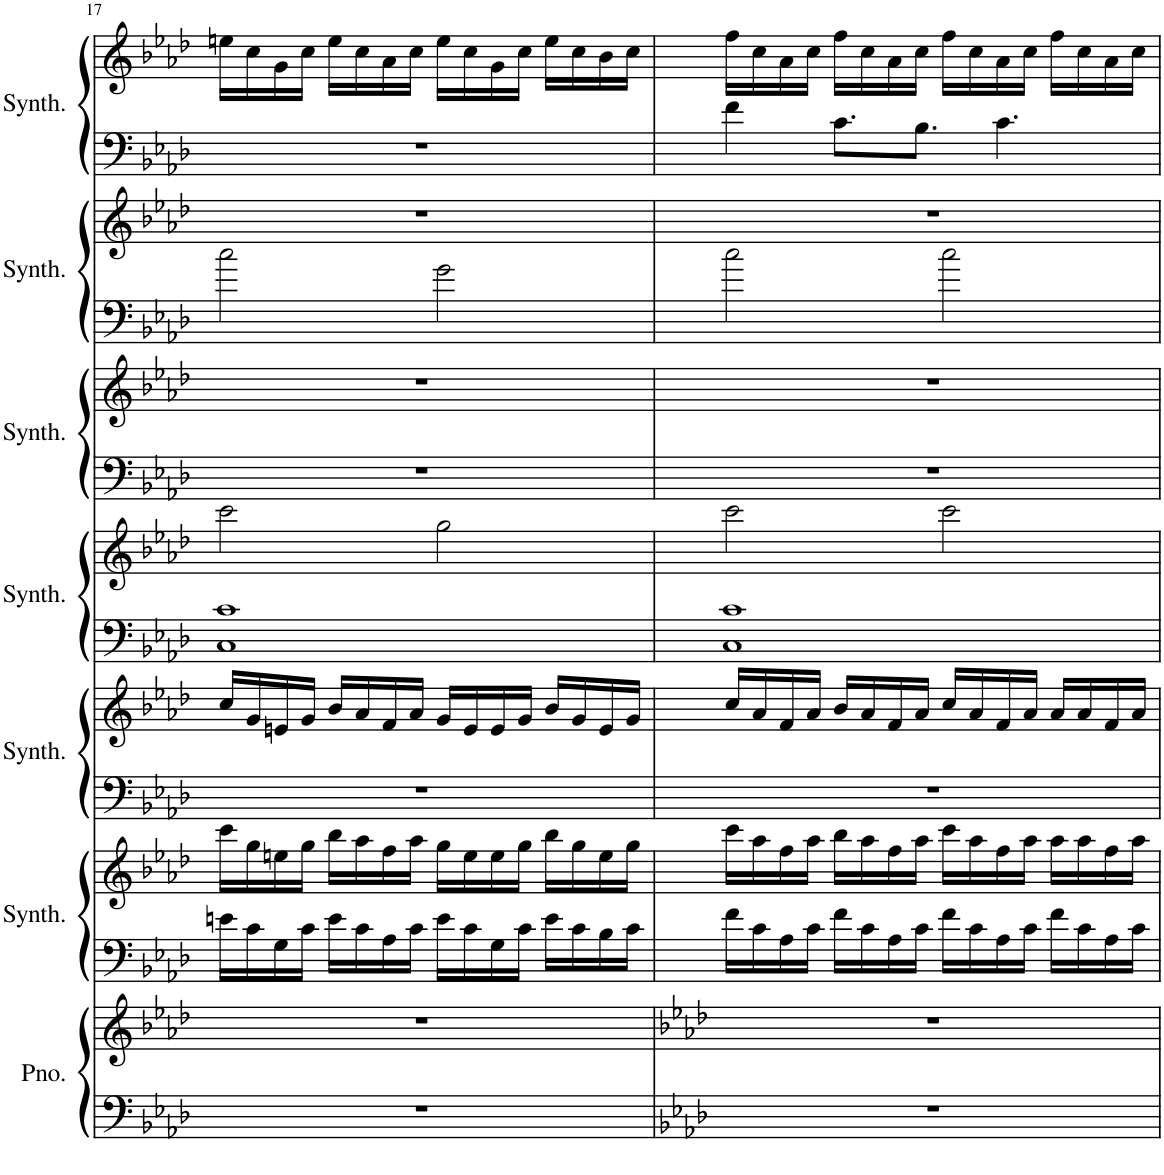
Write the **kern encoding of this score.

**kern	**kern	**kern	**kern	**kern	**kern	**kern	**kern	**kern	**kern	**kern	**kern	**kern	**kern
*part7	*part7	*part6	*part6	*part5	*part5	*part4	*part4	*part3	*part3	*part2	*part2	*part1	*part1
*staff14	*staff13	*staff12	*staff11	*staff10	*staff9	*staff8	*staff7	*staff6	*staff5	*staff4	*staff3	*staff2	*staff1
*I"Piano	*	*I"Saw Synthesizer	*	*I"Square Synthesizer	*	*I"Metallic Synthesizer	*	*I"Poly Synthesizer	*	*I"New Age Synthesizer	*	*I"Saw Synthesizer	*
*I'Pno.	*	*I'Synth.	*	*I'Synth.	*	*I'Synth.	*	*I'Synth.	*	*I'Synth.	*	*I'Synth.	*
!!LO:PB:g=z
*clefF4	*clefG2	*clefF4	*clefG2	*clefF4	*clefG2	*clefF4	*clefG2	*clefF4	*clefG2	*clefF4	*clefG2	*clefF4	*clefG2
*k[b-e-a-d-]	*k[b-e-a-d-]	*k[b-e-a-d-]	*k[b-e-a-d-]	*k[b-e-a-d-]	*k[b-e-a-d-]	*k[b-e-a-d-]	*k[b-e-a-d-]	*k[b-e-a-d-]	*k[b-e-a-d-]	*k[b-e-a-d-]	*k[b-e-a-d-]	*k[b-e-a-d-]	*k[b-e-a-d-]
*M4/4	*M4/4	*M4/4	*M4/4	*M4/4	*M4/4	*M4/4	*M4/4	*M4/4	*M4/4	*M4/4	*M4/4	*M4/4	*M4/4
=17	=17	=17	=17	=17	=17	=17	=17	=17	=17	=17	=17	=17	=17
1r	1r	16en\LL	16ccc\LL	1r	16cc/LL	1C 1c	2ccc\	1r	1r	2cc\	1r	1r	16een\LL
.	.	16c\	16gg\	.	16g/	.	.	.	.	.	.	.	16cc\
.	.	16G\	16een\	.	16en/	.	.	.	.	.	.	.	16g\
.	.	16c\JJ	16gg\JJ	.	16g/JJ	.	.	.	.	.	.	.	16cc\JJ
.	.	16e\LL	16bb-\LL	.	16b-/LL	.	.	.	.	.	.	.	16ee\LL
.	.	16c\	16aa-\	.	16a-/	.	.	.	.	.	.	.	16cc\
.	.	16A-\	16ff\	.	16f/	.	.	.	.	.	.	.	16a-\
.	.	16c\JJ	16aa-\JJ	.	16a-/JJ	.	.	.	.	.	.	.	16cc\JJ
.	.	16e\LL	16gg\LL	.	16g/LL	.	2gg\	.	.	2g\	.	.	16ee\LL
.	.	16c\	16ee\	.	16e/	.	.	.	.	.	.	.	16cc\
.	.	16G\	16ee\	.	16e/	.	.	.	.	.	.	.	16g\
.	.	16c\JJ	16gg\JJ	.	16g/JJ	.	.	.	.	.	.	.	16cc\JJ
.	.	16e\LL	16bb-\LL	.	16b-/LL	.	.	.	.	.	.	.	16ee\LL
.	.	16c\	16gg\	.	16g/	.	.	.	.	.	.	.	16cc\
.	.	16B-\	16ee\	.	16e/	.	.	.	.	.	.	.	16b-\
.	.	16c\JJ	16gg\JJ	.	16g/JJ	.	.	.	.	.	.	.	16cc\JJ
=18	=18	=18	=18	=18	=18	=18	=18	=18	=18	=18	=18	=18	=18
*k[b-e-a-d-]	*k[b-e-a-d-]	*	*	*	*	*	*	*	*	*	*	*	*
1r	1r	16f\LL	16ccc\LL	1r	16cc/LL	1C 1c	2ccc\	1r	1r	2cc\	1r	4f\	16ff\LL
.	.	16c\	16aa-\	.	16a-/	.	.	.	.	.	.	.	16cc\
.	.	16A-\	16ff\	.	16f/	.	.	.	.	.	.	.	16a-\
.	.	16c\JJ	16aa-\JJ	.	16a-/JJ	.	.	.	.	.	.	.	16cc\JJ
.	.	16f\LL	16bb-\LL	.	16b-/LL	.	.	.	.	.	.	8.c\L	16ff\LL
.	.	16c\	16aa-\	.	16a-/	.	.	.	.	.	.	.	16cc\
.	.	16A-\	16ff\	.	16f/	.	.	.	.	.	.	.	16a-\
.	.	16c\JJ	16aa-\JJ	.	16a-/JJ	.	.	.	.	.	.	8.B-\J	16cc\JJ
.	.	16f\LL	16ccc\LL	.	16cc/LL	.	2ccc\	.	.	2cc\	.	.	16ff\LL
.	.	16c\	16aa-\	.	16a-/	.	.	.	.	.	.	.	16cc\
.	.	16A-\	16ff\	.	16f/	.	.	.	.	.	.	4.c\	16a-\
.	.	16c\JJ	16aa-\JJ	.	16a-/JJ	.	.	.	.	.	.	.	16cc\JJ
.	.	16f\LL	16aa-\LL	.	16a-/LL	.	.	.	.	.	.	.	16ff\LL
.	.	16c\	16aa-\	.	16a-/	.	.	.	.	.	.	.	16cc\
.	.	16A-\	16ff\	.	16f/	.	.	.	.	.	.	.	16a-\
.	.	16c\JJ	16aa-\JJ	.	16a-/JJ	.	.	.	.	.	.	.	16cc\JJ
=	=	=	=	=	=	=	=	=	=	=	=	=	=
*-	*-	*-	*-	*-	*-	*-	*-	*-	*-	*-	*-	*-	*-
